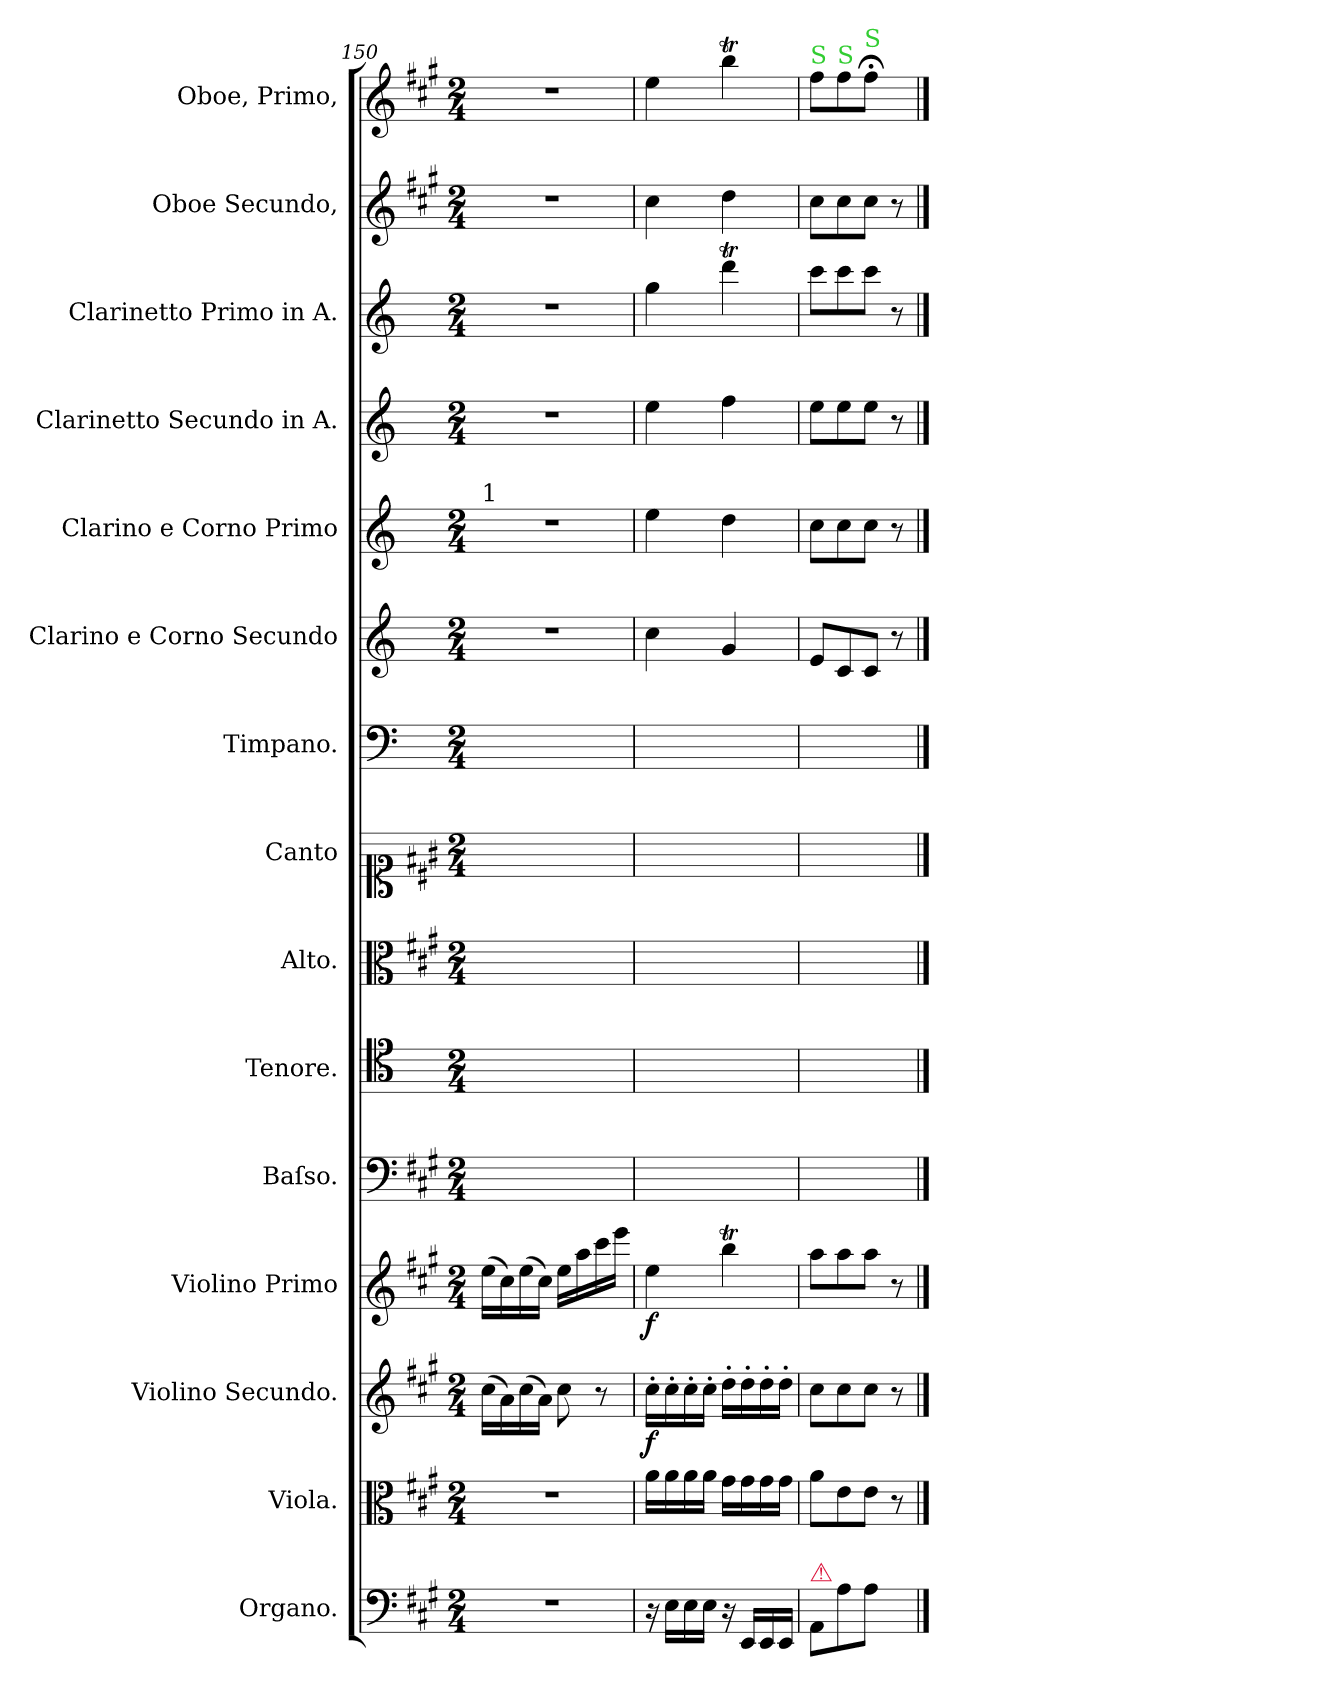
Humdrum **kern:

**kern	**kern	**kern	**dynam	**kern	**dynam	**kern	**kern	**kern	**kern	**kern	**kern	**kern	**kern	**kern	**kern	**kern
*part15	*part14	*part13	*part13	*part12	*part12	*part11	*part10	*part9	*part8	*part7	*part6	*part5	*part4	*part3	*part2	*part1
*staff15	*staff14	*staff13	*staff13	*staff12	*staff12	*staff11	*staff10	*staff9	*staff8	*staff7	*staff6	*staff5	*staff4	*staff3	*staff2	*staff1
*I"Organo.	*I"Viola.	*I"Violino Secundo.	*	*I"Violino Primo	*	*I"Baſso.	*I"Tenore.	*I"Alto.	*I"Canto	*I"Timpano.	*I"Clarino e Corno Secundo	*I"Clarino e Corno Primo	*I"Clarinetto Secundo in A.	*I"Clarinetto Primo in A.	*I"Oboe Secundo,	*I"Oboe, Primo,
*I'org	*I'vla	*	*	*I'vl I	*	*I'B	*I'T	*I'A	*	*I'timp	*	*	*	*I'cl I in A	*	*I'ob I
*clefF4	*clefC3	*clefG2	*	*clefG2	*	*clefF4	*clefC4	*clefC3	*clefC1	*clefF4	*clefG2	*clefG2	*clefG2	*clefG2	*clefG2	*clefG2
*	*	*	*	*	*	*	*	*	*	*	*ITrd2c3	*ITrd2c3	*ITrd2c3	*ITrd2c3	*	*
*k[f#c#g#]	*k[f#c#g#]	*k[f#c#g#]	*	*k[f#c#g#]	*	*k[f#c#g#]	*	*k[f#c#g#]	*k[f#c#g#]	*k[]	*k[f#c#g#]	*k[f#c#g#]	*k[f#c#g#]	*k[f#c#g#]	*k[f#c#g#]	*k[f#c#g#]
*A:	*A:	*A:	*	*A:	*	*A:	*	*A:	*A:	*	*	*	*	*	*A:	*A:
*M2/4	*M2/4	*M2/4	*	*M2/4	*	*M2/4	*M2/4	*M2/4	*M2/4	*M2/4	*M2/4	*M2/4	*M2/4	*M2/4	*M2/4	*M2/4
=150	=150	=150	=150	=150	=150	=150	=150	=150	=150	=150	=150	=150	=150	=150	=150	=150
!	!	!	!	!	!	!	!	!	!	!	!	!LO:TX:a:t=1	!	!	!	!
2r	2r	(16cc#\LL	.	(16ee\LL	.	2ryy	2ryy	2ryy	2ryy	2ryy	2r	2r	2r	2r	2r	2r
.	.	16a\)	.	16cc#\)	.	.	.	.	.	.	.	.	.	.	.	.
.	.	(16cc#\	.	(16ee\	.	.	.	.	.	.	.	.	.	.	.	.
.	.	16a\JJ)	.	16cc#\JJ)	.	.	.	.	.	.	.	.	.	.	.	.
.	.	8cc#\	.	16ee\LL	.	.	.	.	.	.	.	.	.	.	.	.
.	.	.	.	16aa\	.	.	.	.	.	.	.	.	.	.	.	.
.	.	8r	.	16ccc#\	.	.	.	.	.	.	.	.	.	.	.	.
.	.	.	.	16eee\JJ	.	.	.	.	.	.	.	.	.	.	.	.
=151	=151	=151	=151	=151	=151	=151	=151	=151	=151	=151	=151	=151	=151	=151	=151	=151
16r	16a\LL	16cc#'\LL	f	4ee\	f	2ryy	2ryy	2ryy	2ryy	2ryy	4a\	4cc#\	4cc#\	4ee\	4cc#\	4ee\
16E\LL	16a\	16cc#'\	.	.	.	.	.	.	.	.	.	.	.	.	.	.
16E\	16a\	16cc#'\	.	.	.	.	.	.	.	.	.	.	.	.	.	.
16E\JJ	16a\JJ	16cc#'\JJ	.	.	.	.	.	.	.	.	.	.	.	.	.	.
16r	16g#\LL	16dd'\LL	.	4bbT\	.	.	.	.	.	.	4e/	4b\	4dd\	4bbT\	4dd\	4bbT\
16EE/LL	16g#\	16dd'\	.	.	.	.	.	.	.	.	.	.	.	.	.	.
16EE/	16g#\	16dd'\	.	.	.	.	.	.	.	.	.	.	.	.	.	.
16EE/JJ	16g#\JJ	16dd'\JJ	.	.	.	.	.	.	.	.	.	.	.	.	.	.
=152	=152	=152	=152	=152	=152	=152	=152	=152	=152	=152	=152	=152	=152	=152	=152	=152
!	!	!	!	!	!	!	!	!	!	!	!	!	!	!	!	!LO:TX:a:color=limegreen:t=S
!LO:TX:a:color=crimson:t=⚠	!	!	!	!	!	!	!	!	!	!	!	!	!	!	!	!
8AA/L	8a\L	8cc#\L	.	8aa\L	.	2ryy	2ryy	2ryy	2ryy	2ryy	8c#/L	8a\L	8cc#\L	8aa\L	8cc#\L	8ff#\L
!	!	!	!	!	!	!	!	!	!	!	!	!	!	!	!	!LO:TX:a:color=limegreen:t=S
8A\	8e\	8cc#\	.	8aa\	.	.	.	.	.	.	8A/	8a\	8cc#\	8aa\	8cc#\	8ff#\
!	!	!	!	!	!	!	!	!	!	!	!	!	!	!	!	!LO:TX:a:color=limegreen:t=S
8A\J	8e\J	8cc#\J	.	8aa\J	.	.	.	.	.	.	8A/J	8a\J	8cc#\J	8aa\J	8cc#\J	8ff#;<\J
8ryy	8r	8r	.	8r	.	.	.	.	.	.	8r	8r	8r	8r	8r	8ryy
==	==	==	==	==	==	==	==	==	==	==	==	==	==	==	==	==
*-	*-	*-	*-	*-	*-	*-	*-	*-	*-	*-	*-	*-	*-	*-	*-	*-
